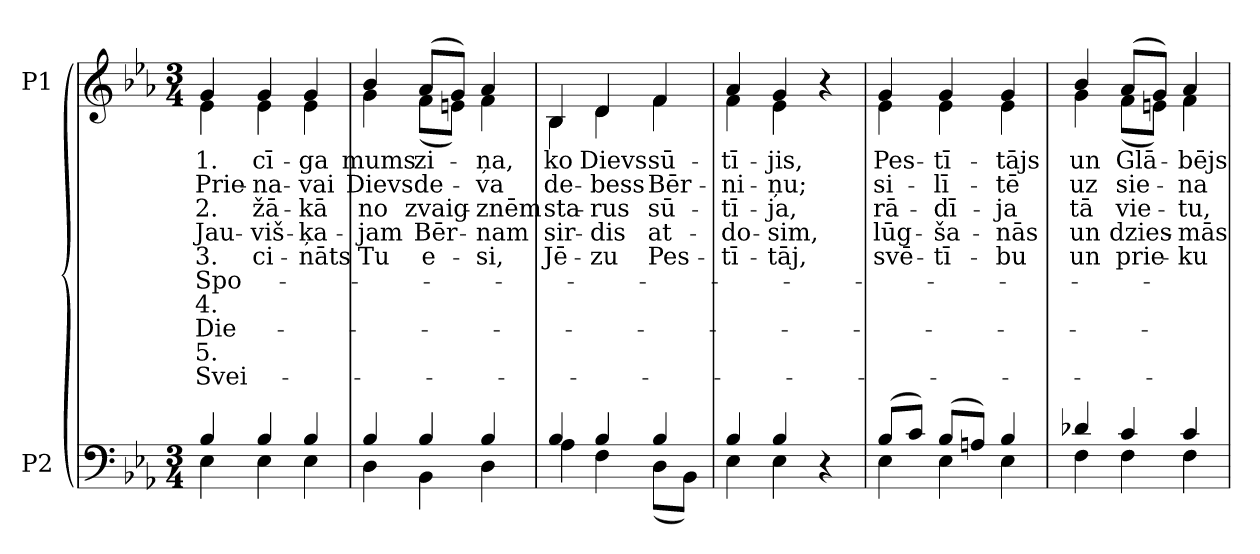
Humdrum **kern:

**kern	**kern	**text	**text	**text	**text	**text	**text	**text	**text	**text	**text
*part2	*part1	*part1	*part1	*part1	*part1	*part1	*part1	*part1	*part1	*part1	*part1
*staff2	*staff1	*staff1	*staff1	*staff1	*staff1	*staff1	*staff1	*staff1	*staff1	*staff1	*staff1
*I"P2	*I"P1	*	*	*	*	*	*	*	*	*	*
!!LO:PB:g=z
*clefF4	*clefG2	*	*	*	*	*	*	*	*	*	*
*k[b-e-a-]	*k[b-e-a-]	*	*	*	*	*	*	*	*	*	*
*E-:	*E-:	*	*	*	*	*	*	*	*	*	*
*M3/4	*M3/4	*	*	*	*	*	*	*	*	*	*
*MM80	*MM80	*	*	*	*	*	*	*	*	*	*
=1	=1	=1	=1	=1	=1	=1	=1	=1	=1	=1	=1
*^	*	*	*	*	*	*	*	*	*	*	*
!	!	!LO:TX:a:B:t=Andante	!	!	!	!	!	!	!	!	!	!
!	!	!	!LO:LY:b:color=#000000	!LO:LY:b:color=#000000	!LO:LY:b:color=#000000	!LO:LY:b:color=#000000	!LO:LY:b:color=#000000	!LO:LY:b:color=#000000	!LO:LY:b:color=#000000	!LO:LY:b:color=#000000	!LO:LY:b:color=#000000	!LO:LY:b:color=#000000
*	*	*^	*	*	*	*	*	*	*	*	*	*
4B-i/	4E-i\	4gi/	4e-i\	1.	Prie-	2.	Jau-	3.	Spo-	4.	Die-	5.	Svei-
!	!	!	!	!LO:LY:b:color=#000000	!LO:LY:b:color=#000000	!LO:LY:b:color=#000000	!LO:LY:b:color=#000000	!LO:LY:b:color=#000000	!	!	!	!	!
4B-i/	4E-i\	4gi/	4e-i\	-cī-	-na-	-žā-	-viš-	-ci-	.	.	.	.	.
!	!	!	!	!LO:LY:b:color=#000000	!LO:LY:b:color=#000000	!LO:LY:b:color=#000000	!LO:LY:b:color=#000000	!LO:LY:b:color=#000000	!	!	!	!	!
4B-i/	4E-i\	4gi/	4e-i\	-ga	-vai	-kā	-ķa-	-nāts	.	.	.	.	.
=2	=2	=2	=2	=2	=2	=2	=2	=2	=2	=2	=2	=2	=2
!	!	!	!	!LO:LY:b:color=#000000	!LO:LY:b:color=#000000	!LO:LY:b:color=#000000	!LO:LY:b:color=#000000	!LO:LY:b:color=#000000	!	!	!	!	!
4B-i/	4Di\	4b-i/	4gi\	mums	Dievs	no	-jam	Tu	.	.	.	.	.
!	!	!	!	!LO:LY:b:color=#000000	!LO:LY:b:color=#000000	!LO:LY:b:color=#000000	!LO:LY:b:color=#000000	!LO:LY:b:color=#000000	!	!	!	!	!
4B-i/	4BB-i\	(8a-i/L	(8fi\L	zi-	de-	zvaig-	Bēr-	e-	.	.	.	.	.
.	.	8gi/J)	8eni\J)	.	.	.	.	.	.	.	.	.	.
!	!	!	!	!LO:LY:b:color=#000000	!LO:LY:b:color=#000000	!LO:LY:b:color=#000000	!LO:LY:b:color=#000000	!LO:LY:b:color=#000000	!	!	!	!	!
4B-i/	4Di\	4a-i/	4fi\	-ņa,	-va	-znēm	-nam	-si,	.	.	.	.	.
=3	=3	=3	=3	=3	=3	=3	=3	=3	=3	=3	=3	=3	=3
!	!	!	!	!LO:LY:b:color=#000000	!LO:LY:b:color=#000000	!LO:LY:b:color=#000000	!LO:LY:b:color=#000000	!LO:LY:b:color=#000000	!	!	!	!	!
4B-i/	4A-i\	4B-i/	4B-i\	ko	de-	sta-	sir-	Jē-	.	.	.	.	.
!	!	!	!	!LO:LY:b:color=#000000	!LO:LY:b:color=#000000	!LO:LY:b:color=#000000	!LO:LY:b:color=#000000	!LO:LY:b:color=#000000	!	!	!	!	!
4B-i/	4Fi\	4di/	4di\	Dievs	-bess	-rus	-dis	-zu	.	.	.	.	.
!	!	!	!	!LO:LY:b:color=#000000	!LO:LY:b:color=#000000	!LO:LY:b:color=#000000	!LO:LY:b:color=#000000	!LO:LY:b:color=#000000	!	!	!	!	!
4B-i/	(8Di\L	4fi/	4fi\	sū-	Bēr-	sū-	at-	Pes-	.	.	.	.	.
.	8BB-i\J)	.	.	.	.	.	.	.	.	.	.	.	.
=4	=4	=4	=4	=4	=4	=4	=4	=4	=4	=4	=4	=4	=4
!	!	!	!	!LO:LY:b:color=#000000	!LO:LY:b:color=#000000	!LO:LY:b:color=#000000	!LO:LY:b:color=#000000	!LO:LY:b:color=#000000	!	!	!	!	!
4B-i/	4E-i\	4a-i/	4fi\	-tī-	-ni-	-tī-	-do-	-tī-	.	.	.	.	.
!	!	!	!	!LO:LY:b:color=#000000	!LO:LY:b:color=#000000	!LO:LY:b:color=#000000	!LO:LY:b:color=#000000	!LO:LY:b:color=#000000	!	!	!	!	!
4B-i/	4E-i\	4gi/	4e-i\	-jis,	-ņu;	-ja,	-sim,	-tāj,	.	.	.	.	.
4r	4ryy	4r	4ryy	.	.	.	.	.	.	.	.	.	.
=5	=5	=5	=5	=5	=5	=5	=5	=5	=5	=5	=5	=5	=5
!	!	!	!	!LO:LY:b:color=#000000	!LO:LY:b:color=#000000	!LO:LY:b:color=#000000	!LO:LY:b:color=#000000	!LO:LY:b:color=#000000	!	!	!	!	!
(8B-i/L	4E-i\	4gi/	4e-i\	Pes-	si-	rā-	lūg-	svē-	.	.	.	.	.
8ci/J)	.	.	.	.	.	.	.	.	.	.	.	.	.
!	!	!	!	!LO:LY:b:color=#000000	!LO:LY:b:color=#000000	!LO:LY:b:color=#000000	!LO:LY:b:color=#000000	!LO:LY:b:color=#000000	!	!	!	!	!
(8B-i/L	4E-i\	4gi/	4e-i\	-tī-	-lī-	-dī-	-ša-	-tī-	.	.	.	.	.
8Ani/J)	.	.	.	.	.	.	.	.	.	.	.	.	.
!	!	!	!	!LO:LY:b:color=#000000	!LO:LY:b:color=#000000	!LO:LY:b:color=#000000	!LO:LY:b:color=#000000	!LO:LY:b:color=#000000	!	!	!	!	!
4B-i/	4E-i\	4gi/	4e-i\	-tājs	-tē	-ja	-nās	-bu	.	.	.	.	.
=6	=6	=6	=6	=6	=6	=6	=6	=6	=6	=6	=6	=6	=6
!	!	!	!	!LO:LY:b:color=#000000	!LO:LY:b:color=#000000	!LO:LY:b:color=#000000	!LO:LY:b:color=#000000	!LO:LY:b:color=#000000	!	!	!	!	!
4d-Xi/	4Fi\	4b-i/	4gi\	un	uz	tā	un	un	.	.	.	.	.
!	!	!	!	!LO:LY:b:color=#000000	!LO:LY:b:color=#000000	!LO:LY:b:color=#000000	!LO:LY:b:color=#000000	!LO:LY:b:color=#000000	!	!	!	!	!
4ci/	4Fi\	(8a-i/L	(8fi\L	Glā-	sie-	vie-	dzies-	prie-	.	.	.	.	.
.	.	8gi/J)	8eni\J)	.	.	.	.	.	.	.	.	.	.
!	!	!	!	!LO:LY:b:color=#000000	!LO:LY:b:color=#000000	!LO:LY:b:color=#000000	!LO:LY:b:color=#000000	!LO:LY:b:color=#000000	!	!	!	!	!
4ci/	4Fi\	4a-i/	4fi\	-bējs	-na	-tu,	-mās	-ku	.	.	.	.	.
*v	*v	*	*	*	*	*	*	*	*	*	*	*	*
*	*v	*v	*	*	*	*	*	*	*	*	*	*
=	=	=	=	=	=	=	=	=	=	=	=
*-	*-	*-	*-	*-	*-	*-	*-	*-	*-	*-	*-
